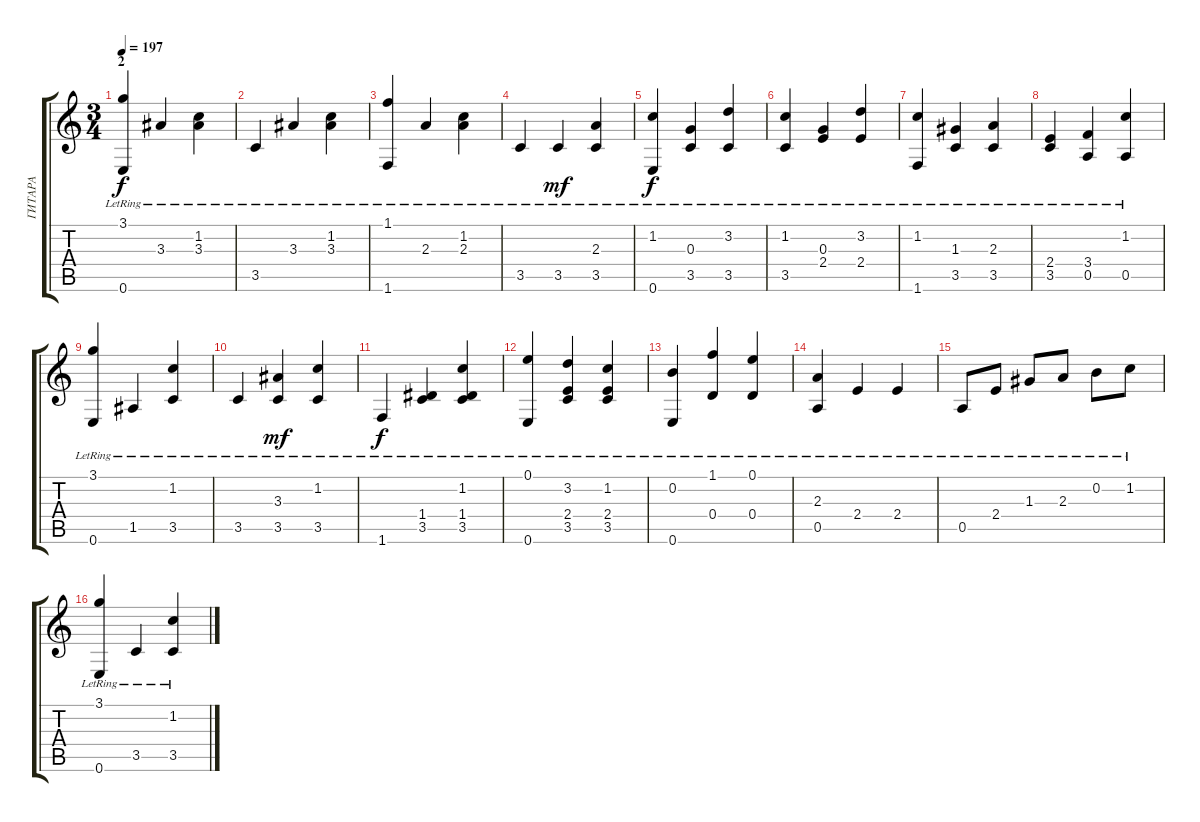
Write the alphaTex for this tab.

\track ("ГИТАРА" "ГИТАРА") {instrument acousticguitarnylon}
\staff {score tabs}
\tuning (E4 B3 G3 D3 A2 E2) {hide}
\ts (3 4)
\section ("" "2")
\tempo 197
\clef g2
\ks c
(3.1{lr} 0.6{lr}).4{dy f volume 12} 3.3{lr}.4 (1.2{lr} 3.3{lr}).4 |
3.5{lr}.4 3.3{lr}.4 (1.2{lr} 3.3{lr}).4 |
(1.1{lr} 1.6{lr}).4{volume 10} 2.3{lr}.4 (1.2{lr} 2.3{lr}).4 |
3.5{lr}.4 3.5{lr}.4{dy mf} (2.3{lr} 3.5{lr}).4 |
(1.2{lr} 0.6{lr}).4{dy f} (0.3{lr} 3.5{lr}).4 (3.2{lr} 3.5{lr}).4 |
(1.2{lr} 3.5{lr}).4 (0.3{lr} 2.4{lr}).4 (3.2{lr} 2.4{lr}).4 |
(1.2{lr} 1.6{lr}).4 (1.3{lr} 3.5{lr}).4 (2.3{lr} 3.5{lr}).4 |
(2.4{lr} 3.5{lr}).4 (3.4{lr} 0.5{lr}).4 (1.2{lr} 0.5{lr}).4 |
(3.1{lr} 0.6{lr}).4{volume 8} 1.5{lr}.4 (1.2{lr} 3.5{lr}).4 |
3.5{lr}.4 (3.3{lr} 3.5{lr}).4{dy mf} (1.2{lr} 3.5{lr}).4 |
1.6{lr}.4{dy f volume 6} (1.4{lr} 3.5{lr}).4 (1.2{lr} 1.4{lr} 3.5{lr}).4 |
(0.1{lr} 0.6{lr}).4 (3.2{lr} 2.4{lr} 3.5{lr}).4 (1.2{lr} 2.4{lr} 3.5{lr}).4 |
(0.2{lr} 0.6{lr}).4 (1.1{lr} 0.4{lr}).4 (0.1{lr} 0.4{lr}).4 |
(2.3{lr} 0.5{lr}).4 2.4{lr}.4 2.4{lr}.4 |
0.5{lr}.8{volume 14} 2.4{lr}.8 1.3{lr}.8 2.3{lr}.8 0.2{lr}.8 1.2{lr}.8 |
(3.1{lr} 0.6{lr}).4{volume 12} 3.5{lr}.4 (1.2{lr} 3.5{lr}).4
